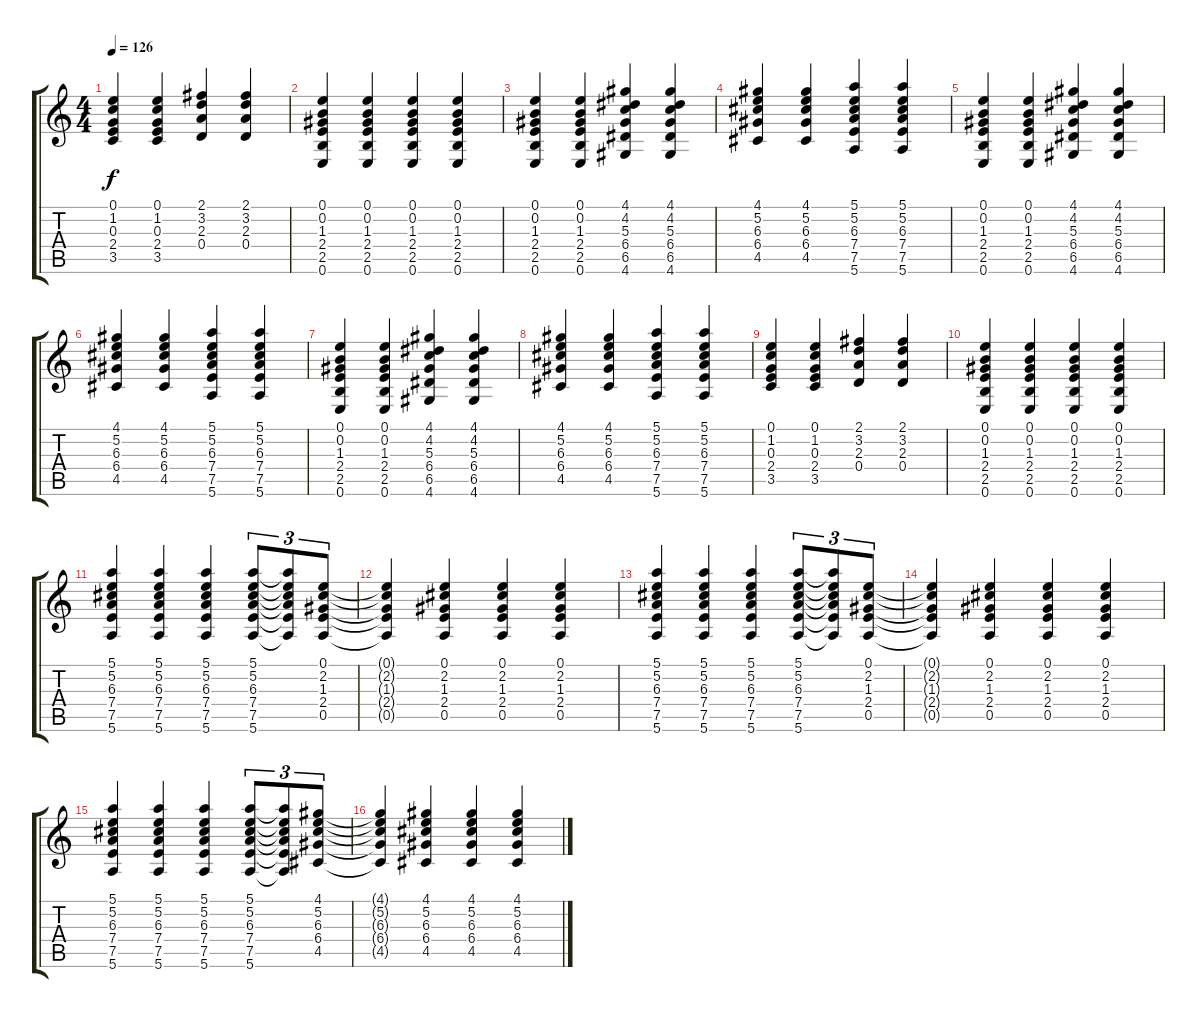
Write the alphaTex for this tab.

\track "" {instrument distortionguitar}
\staff {score tabs}
\tuning (E4 B3 G3 D3 A2 E2) {hide}
\ts (4 4)
\tempo 126
\clef g2
\ks c
(0.1 1.2 0.3 2.4 3.5).4{dy f} (0.1 1.2 0.3 2.4 3.5).4 (2.1 3.2 2.3 0.4).4 (2.1 3.2 2.3 0.4).4 |
(0.1 0.2 1.3 2.4 2.5 0.6).4 (0.1 0.2 1.3 2.4 2.5 0.6).4 (0.1 0.2 1.3 2.4 2.5 0.6).4 (0.1 0.2 1.3 2.4 2.5 0.6).4 |
(0.1 0.2 1.3 2.4 2.5 0.6).4 (0.1 0.2 1.3 2.4 2.5 0.6).4 (4.1 4.2 5.3 6.4 6.5 4.6).4 (4.1 4.2 5.3 6.4 6.5 4.6).4 |
(4.1 5.2 6.3 6.4 4.5).4 (4.1 5.2 6.3 6.4 4.5).4 (5.1 5.2 6.3 7.4 7.5 5.6).4 (5.1 5.2 6.3 7.4 7.5 5.6).4 |
(0.1 0.2 1.3 2.4 2.5 0.6).4 (0.1 0.2 1.3 2.4 2.5 0.6).4 (4.1 4.2 5.3 6.4 6.5 4.6).4 (4.1 4.2 5.3 6.4 6.5 4.6).4 |
(4.1 5.2 6.3 6.4 4.5).4 (4.1 5.2 6.3 6.4 4.5).4 (5.1 5.2 6.3 7.4 7.5 5.6).4 (5.1 5.2 6.3 7.4 7.5 5.6).4 |
(0.1 0.2 1.3 2.4 2.5 0.6).4 (0.1 0.2 1.3 2.4 2.5 0.6).4 (4.1 4.2 5.3 6.4 6.5 4.6).4 (4.1 4.2 5.3 6.4 6.5 4.6).4 |
(4.1 5.2 6.3 6.4 4.5).4 (4.1 5.2 6.3 6.4 4.5).4 (5.1 5.2 6.3 7.4 7.5 5.6).4 (5.1 5.2 6.3 7.4 7.5 5.6).4 |
(0.1 1.2 0.3 2.4 3.5).4 (0.1 1.2 0.3 2.4 3.5).4 (2.1 3.2 2.3 0.4).4 (2.1 3.2 2.3 0.4).4 |
(0.1 0.2 1.3 2.4 2.5 0.6).4 (0.1 0.2 1.3 2.4 2.5 0.6).4 (0.1 0.2 1.3 2.4 2.5 0.6).4 (0.1 0.2 1.3 2.4 2.5 0.6).4 |
(5.1 5.2 6.3 7.4 7.5 5.6).4 (5.1 5.2 6.3 7.4 7.5 5.6).4 (5.1 5.2 6.3 7.4 7.5 5.6).4 (5.1 5.2 6.3 7.4 7.5 5.6).8{tu (3 2)} (5.1{t} 5.2{t} 6.3{t} 7.4{t} 7.5{t} 5.6{t}).8{tu (3 2)} (0.1 2.2 1.3 2.4 0.5).8{tu (3 2)} |
(0.1{t} 2.2{t} 1.3{t} 2.4{t} 0.5{t}).4 (0.1 2.2 1.3 2.4 0.5).4 (0.1 2.2 1.3 2.4 0.5).4 (0.1 2.2 1.3 2.4 0.5).4 |
(5.1 5.2 6.3 7.4 7.5 5.6).4 (5.1 5.2 6.3 7.4 7.5 5.6).4 (5.1 5.2 6.3 7.4 7.5 5.6).4 (5.1 5.2 6.3 7.4 7.5 5.6).8{tu (3 2)} (5.1{t} 5.2{t} 6.3{t} 7.4{t} 7.5{t} 5.6{t}).8{tu (3 2)} (0.1 2.2 1.3 2.4 0.5).8{tu (3 2)} |
(0.1{t} 2.2{t} 1.3{t} 2.4{t} 0.5{t}).4 (0.1 2.2 1.3 2.4 0.5).4 (0.1 2.2 1.3 2.4 0.5).4 (0.1 2.2 1.3 2.4 0.5).4 |
(5.1 5.2 6.3 7.4 7.5 5.6).4 (5.1 5.2 6.3 7.4 7.5 5.6).4 (5.1 5.2 6.3 7.4 7.5 5.6).4 (5.1 5.2 6.3 7.4 7.5 5.6).8{tu (3 2)} (5.1{t} 5.2{t} 6.3{t} 7.4{t} 7.5{t} 5.6{t}).8{tu (3 2)} (4.1 5.2 6.3 6.4 4.5).8{tu (3 2)} |
(4.1{t} 5.2{t} 6.3{t} 6.4{t} 4.5{t}).4 (4.1 5.2 6.3 6.4 4.5).4 (4.1 5.2 6.3 6.4 4.5).4 (4.1 5.2 6.3 6.4 4.5).4
